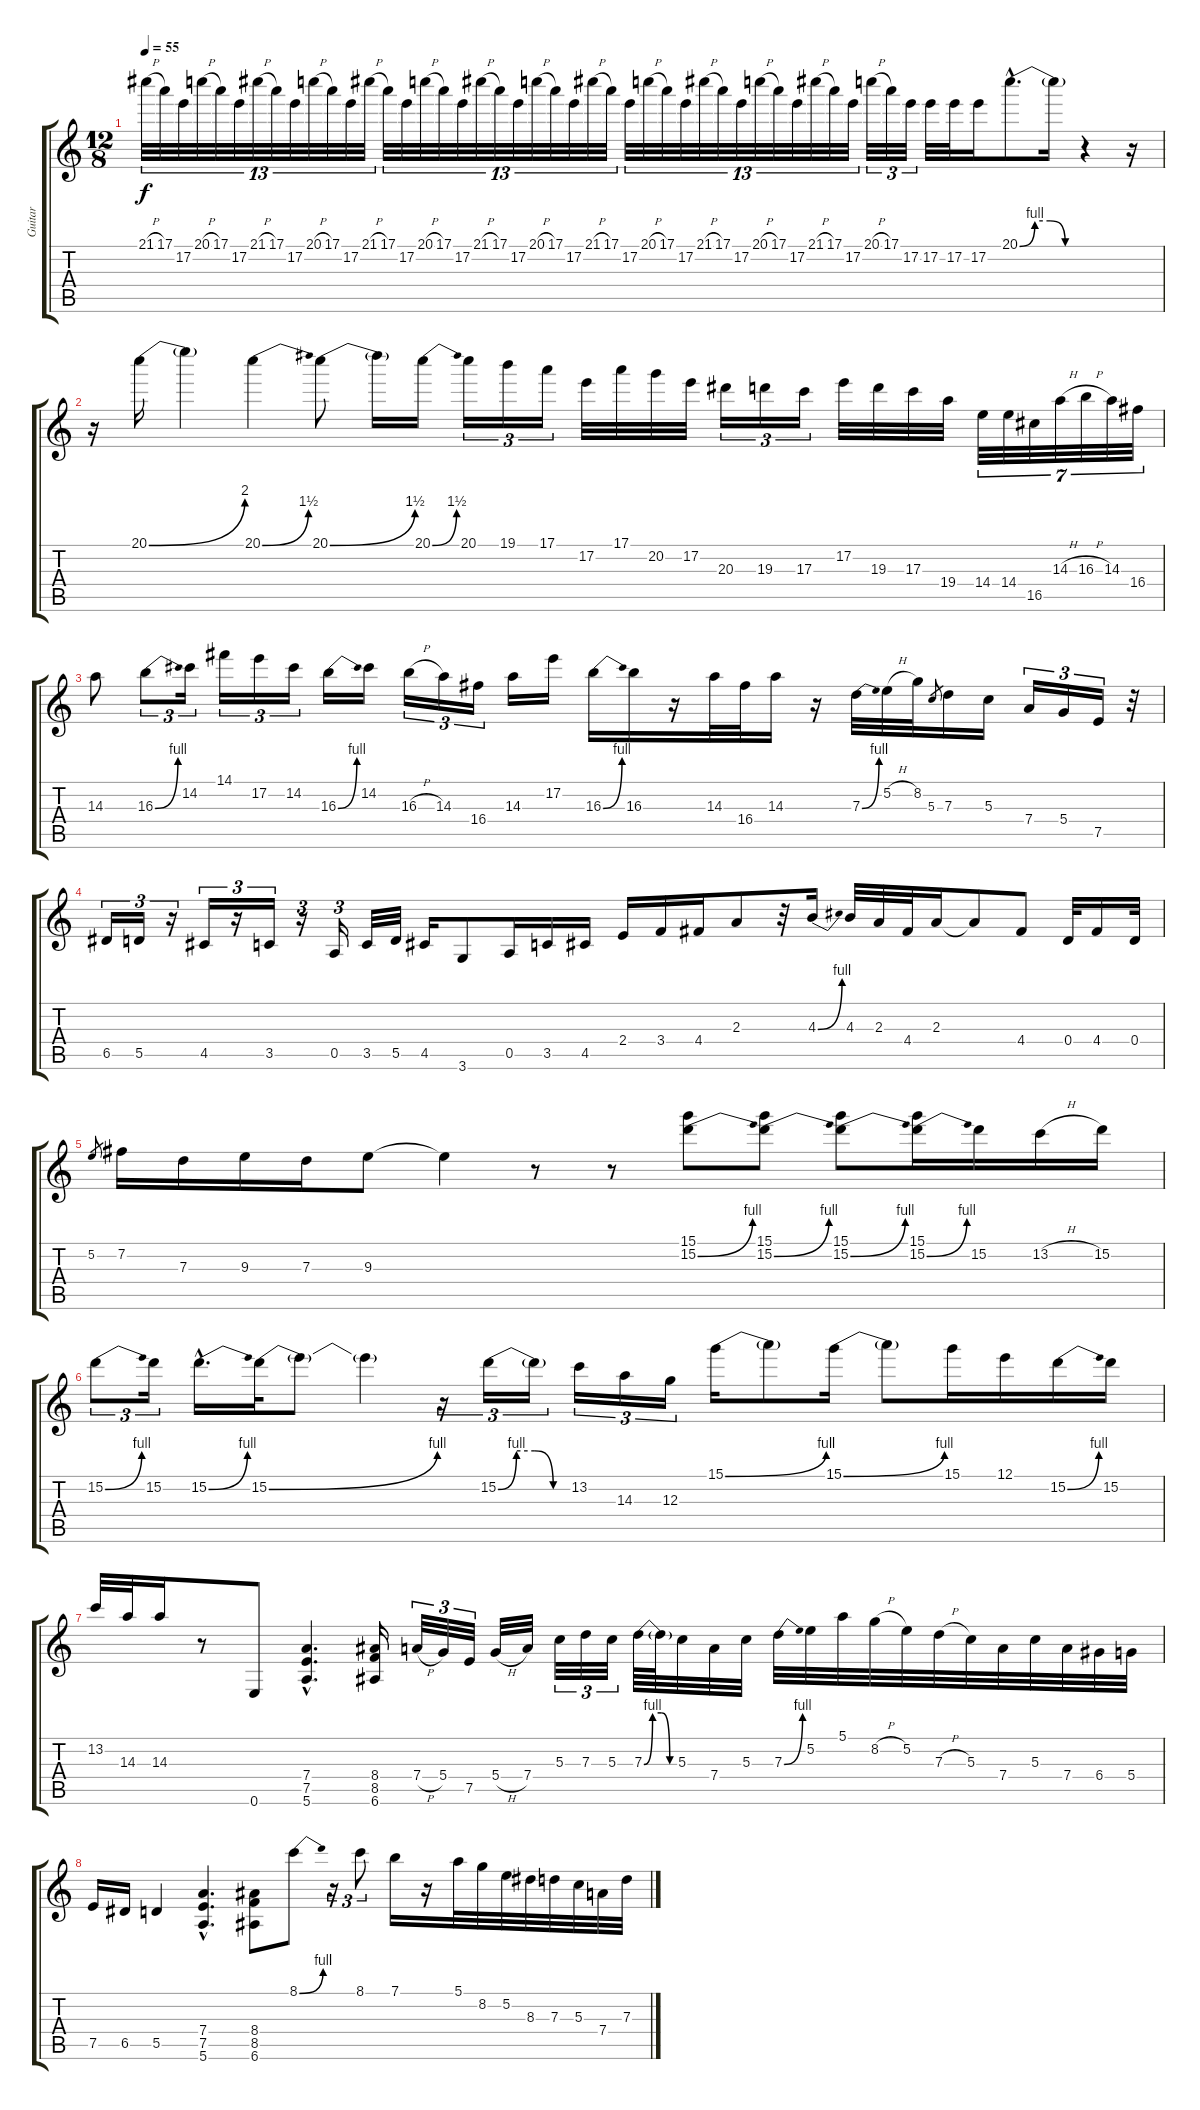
\track ("Guitar" "Guitar") {instrument electricguitarclean}
\staff {score tabs}
\tuning (E4 B3 G3 D3 A2 E2) {hide}
\ts (12 8)
\tempo 55
\clef g2
\ks c
21.1{h}.32{tu (13 8) dy f} 17.1.32{tu (13 8)} 17.2.32{tu (13 8)} 20.1{h}.32{tu (13 8)} 17.1.32{tu (13 8)} 17.2.32{tu (13 8)} 21.1{h}.32{tu (13 8)} 17.1.32{tu (13 8)} 17.2.32{tu (13 8)} 20.1{h}.32{tu (13 8)} 17.1.32{tu (13 8)} 17.2.32{tu (13 8)} 21.1{h}.32{tu (13 8)} 17.1.32{tu (13 8)} 17.2.32{tu (13 8)} 20.1{h}.32{tu (13 8)} 17.1.32{tu (13 8)} 17.2.32{tu (13 8)} 21.1{h}.32{tu (13 8)} 17.1.32{tu (13 8)} 17.2.32{tu (13 8)} 20.1{h}.32{tu (13 8)} 17.1.32{tu (13 8)} 17.2.32{tu (13 8)} 21.1{h}.32{tu (13 8)} 17.1.32{tu (13 8)} 17.2.32{tu (13 8)} 20.1{h}.32{tu (13 8)} 17.1.32{tu (13 8)} 17.2.32{tu (13 8)} 21.1{h}.32{tu (13 8)} 17.1.32{tu (13 8)} 17.2.32{tu (13 8)} 20.1{h}.32{tu (13 8)} 17.1.32{tu (13 8)} 17.2.32{tu (13 8)} 21.1{h}.32{tu (13 8)} 17.1.32{tu (13 8)} 17.2.32{tu (13 8)} 20.1{h}.32{tu (3 2)} 17.1.32{tu (3 2)} 17.2.32{tu (3 2)} 17.2.32 17.2.32 17.2.16 20.1{be (custom 0 0 15 4 30 4 45 0 60 0) hac}.8{d} 20.1{t}.16 r.4 r.16 |
r.16 20.1{be (bend 0 0 60 8)}.16 20.1{t}.4 20.1{be (bend 0 0 60 6)}.4 20.1{be (bend 0 0 60 6)}.8 20.1{t}.16 20.1{be (bend 0 0 60 6)}.16 20.1.16{tu (3 2)} 19.1.16{tu (3 2)} 17.1.16{tu (3 2)} 17.2.32 17.1.32 20.2.32 17.2.32 20.3.16{tu (3 2)} 19.3.16{tu (3 2)} 17.3.16{tu (3 2)} 17.2.32 19.3.32 17.3.32 19.4.32 14.4.32{tu (7 4)} 14.4.32{tu (7 4)} 16.5.32{tu (7 4)} 14.3{h}.32{tu (7 4)} 16.3{h}.32{tu (7 4)} 14.3.32{tu (7 4)} 16.4.32{tu (7 4)} |
14.3.8 16.3{be (bend 0 0 60 4)}.8{tu (3 2)} 14.2.16{tu (3 2)} 14.1.16{tu (3 2)} 17.2.16{tu (3 2)} 14.2.16{tu (3 2)} 16.3{be (bend 0 0 60 4)}.16 14.2.16 16.3{h}.16{tu (3 2)} 14.3.16{tu (3 2)} 16.4.16{tu (3 2)} 14.3.16 17.2.16 16.3{be (bend 0 0 60 4)}.16 16.3.16 r.16 14.3.32 16.4.32 14.3.16 r.16 7.3{be (bend 0 0 60 4)}.32 5.2{h}.32 8.2.32 5.3.8{gr} 7.3.16 5.3.16 7.4.16{tu (3 2)} 5.4.16{tu (3 2)} 7.5.16{tu (3 2)} r.32 |
6.5.16{tu (3 2)} 5.5.16{tu (3 2)} r.16{tu (3 2)} 4.5.16{tu (3 2)} r.16{tu (3 2)} 3.5.16{tu (3 2)} r.16{tu (3 2)} 0.5.16{tu (3 2)} 3.5.32 5.5.32 4.5.16 3.6.8 0.5.16 3.5.16 4.5.16 2.4.16 3.4.16 4.4.16 2.3.8 r.32 4.3{be (bend 0 0 60 4)}.16 4.3.32 2.3.32 4.4.32 2.3.16 2.3{t}.8 4.4.8 0.4.32 4.4.16 0.4.32 |
5.2.8{gr} 7.2.16 7.3.16 9.3.16 7.3.16 9.3.8 9.3{t}.4 r.8 r.8 (15.1 15.2{be (bend 0 0 60 4)}).8 (15.1 15.2{be (bend 0 0 60 4)}).8 (15.1 15.2{be (bend 0 0 60 4)}).8 (15.1 15.2{be (bend 0 0 60 4)}).16 15.2.16 13.2{h}.16 15.2.16 |
15.2{be (bend 0 0 60 4)}.8{tu (3 2)} 15.2.16{tu (3 2)} 15.2{be (bend 0 0 60 4) hac}.16{d} 15.2{be (bend 0 0 60 4)}.32 15.2{t}.8 15.2{t}.4 r.16{tu (3 2)} 15.2{be (custom 0 0 15 4 30 4 45 0 60 0)}.16{tu (3 2)} 15.2{t}.16{tu (3 2)} 13.2.16{tu (3 2)} 14.3.16{tu (3 2)} 12.3.16{tu (3 2)} 15.1{be (bend 0 0 60 4)}.16 15.1{t}.8 15.1{be (bend 0 0 60 4)}.16 15.1{t}.8 15.1.16 12.1.16 15.2{be (bend 0 0 60 4)}.16 15.2.16 |
13.2.32 14.3.32 14.3.16 r.8 0.6.8 (7.4{hac} 7.5{hac} 5.6{hac}).4{d} (8.4 8.5 6.6).16 7.4{h}.32{tu (3 2)} 5.4.32{tu (3 2)} 7.5.32{tu (3 2)} 5.4{h}.32 7.4.32 5.3.32{tu (3 2)} 7.3.32{tu (3 2)} 5.3.32{tu (3 2)} 7.3{be (custom 0 0 15 4 30 4 45 0 60 0)}.64 7.3{t}.64 5.3.32 7.4.32 5.3.32 7.3{be (bend 0 0 60 4)}.32 5.2.32 5.1.32 8.2{h}.32 5.2.32 7.3{h}.32 5.3.32 7.4.32 5.3.32 7.4.32 6.4.32 5.4.32 |
7.5.16 6.5.16 5.5.4 (7.4{hac} 7.5{hac} 5.6{hac}).4{d} (8.4 8.5 6.6).8 8.1{be (bend 0 0 60 4)}.8 r.16{tu (3 2)} 8.1.8{tu (3 2)} 7.1.16 r.16 5.1.32 8.2.32 5.2.32 8.3.32 7.3.32 5.3.32 7.4.32 7.3.32
